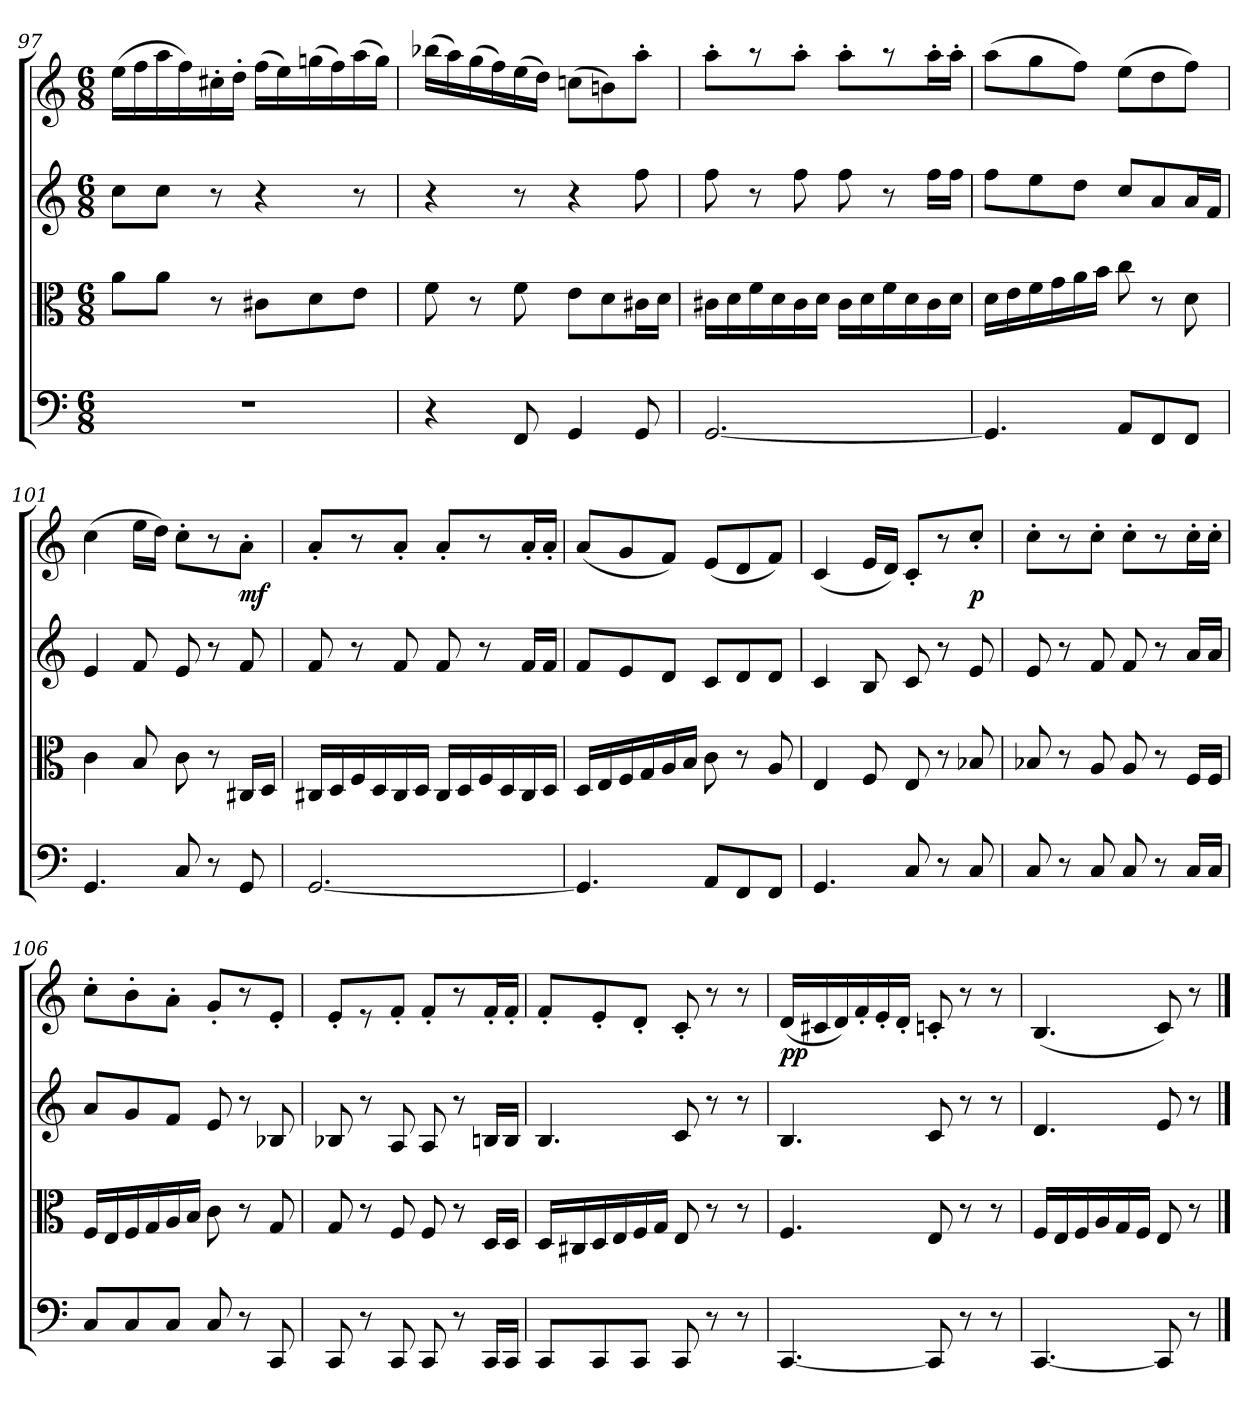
**kern	**kern	**kern	**kern	**dynam
*part4	*part3	*part2	*part1	*part1
*staff4	*staff3	*staff2	*staff1	*staff1
*clefF4	*clefC3	*clefG2	*clefG2	*
*k[]	*k[]	*k[]	*k[]	*
*C:	*C:	*C:	*C:	*
*M6/8	*M6/8	*M6/8	*M6/8	*
=97	=97	=97	=97	=97
2.r	8a\L	8cc\L	(16ee\LL	.
.	.	.	16ff\	.
.	8a\J	8cc\J	16aa\	.
.	.	.	16ff\)	.
.	8r	8r	16cc#X'\	.
.	.	.	16dd'\JJ	.
.	8c#X\L	4r	(16ff\LL	.
.	.	.	16ee\)	.
.	8d\	.	(16ggn\	.
.	.	.	16ff\)	.
.	8e\J	8r	(16aa\	.
.	.	.	16gg\JJ)	.
=98	=98	=98	=98	=98
4r	8f\	4r	(16bb-X\LL	.
.	.	.	16aa\)	.
.	8r	.	(16gg\	.
.	.	.	16ff\)	.
8FF/	8f\	8r	(16ee\	.
.	.	.	16dd\JJ)	.
4GG/	8e\L	4r	(8ccn\L	.
.	8d\	.	8bn\)	.
8GG/	16c#X\L	8ff\	8aa'\J	.
.	16d\JJ	.	.	.
=99	=99	=99	=99	=99
[2.GG/	16c#X\LL	8ff\	8aa'\L	.
.	16d\	.	.	.
.	16f\	8r	8r	.
.	16d\	.	.	.
.	16c#\	8ff\	8aa'\J	.
.	16d\JJ	.	.	.
.	16c#\LL	8ff\	8aa'\L	.
.	16d\	.	.	.
.	16f\	8r	8r	.
.	16d\	.	.	.
.	16c#\	16ff\LL	16aa'\L	.
.	16d\JJ	16ff\JJ	16aa'\JJ	.
=100	=100	=100	=100	=100
4.GG/]	16d\LL	8ff\L	(8aa\L	.
.	16e\	.	.	.
.	16f\	8ee\	8gg\	.
.	16g\	.	.	.
.	16a\	8dd\J	8ff\J)	.
.	16b\JJ	.	.	.
8AA/L	8cc\	8cc/L	(8ee\L	.
8FF/	8r	8a/	8dd\	.
8FF/J	8d\	16a/L	8ff\J)	.
.	.	16f/JJ	.	.
=101	=101	=101	=101	=101
4.GG/	4c\	4e/	(4cc\	.
.	8B/	8f/	16ee\LL	.
.	.	.	16dd\JJ)	.
8C/	8c\	8e/	8cc'\L	.
8r	8r	8r	8r	.
8GG/	16C#X/LL	8f/	8a'\J	mf
.	16D/JJ	.	.	.
=102	=102	=102	=102	=102
[2.GG/	16C#X/LL	8f/	8a'/L	.
.	16D/	.	.	.
.	16F/	8r	8r	.
.	16D/	.	.	.
.	16C#/	8f/	8a'/J	.
.	16D/JJ	.	.	.
.	16C#/LL	8f/	8a'/L	.
.	16D/	.	.	.
.	16F/	8r	8r	.
.	16D/	.	.	.
.	16C#/	16f/LL	16a'/L	.
.	16D/JJ	16f/JJ	16a'/JJ	.
=103	=103	=103	=103	=103
4.GG/]	16D/LL	8f/L	(8a/L	.
.	16E/	.	.	.
.	16F/	8e/	8g/	.
.	16G/	.	.	.
.	16A/	8d/J	8f/J)	.
.	16B/JJ	.	.	.
8AA/L	8c\	8c/L	(8e/L	.
8FF/	8r	8d/	8d/	.
8FF/J	8A/	8d/J	8f/J)	.
=104	=104	=104	=104	=104
4.GG/	4E/	4c/	(4c/	.
.	8F/	8B/	16e/LL	.
.	.	.	16d/JJ)	.
8C/	8E/	8c/	8c'/L	.
8r	8r	8r	8r	.
8C/	8B-X/	8e/	8cc'/J	p
=105	=105	=105	=105	=105
8C/	8B-X/	8e/	8cc'\L	.
8r	8r	8r	8r	.
8C/	8A/	8f/	8cc'\J	.
8C/	8A/	8f/	8cc'\L	.
8r	8r	8r	8r	.
16C/LL	16F/LL	16a/LL	16cc'\L	.
16C/JJ	16F/JJ	16a/JJ	16cc'\JJ	.
=106	=106	=106	=106	=106
8C/L	16F/LL	8a/L	8cc'\L	.
.	16E/	.	.	.
8C/	16F/	8g/	8b'\	.
.	16G/	.	.	.
8C/J	16A/	8f/J	8a'\J	.
.	16B/JJ	.	.	.
8C/	8c\	8e/	8g'/L	.
8r	8r	8r	8r	.
8CC/	8G/	8B-X/	8e'/J	.
=107	=107	=107	=107	=107
8CC/	8G/	8B-X/	8e'/L	.
8r	8r	8r	8r	.
8CC/	8F/	8A/	8f'/J	.
8CC/	8F/	8A/	8f'/L	.
8r	8r	8r	8r	.
16CC/LL	16D/LL	16Bn/LL	16f'/L	.
16CC/JJ	16D/JJ	16B/JJ	16f'/JJ	.
=108	=108	=108	=108	=108
8CC/L	16D/LL	4.B/	8f'/L	.
.	16C#X/	.	.	.
8CC/	16D/	.	8e'/	.
.	16E/	.	.	.
8CC/J	16F/	.	8d'/J	.
.	16G/JJ	.	.	.
8CC/	8E/	8c/	8c'/	.
8r	8r	8r	8r	.
8r	8r	8r	8r	.
=109	=109	=109	=109	=109
[4.CC/	4.F/	4.B/	(16d/LL	pp
.	.	.	16c#X/	.
.	.	.	16d/)	.
.	.	.	16f'/	.
.	.	.	16e'/	.
.	.	.	16d'/JJ	.
8CC/]	8E/	8c/	8cn'/	.
8r	8r	8r	8r	.
8r	8r	8r	8r	.
=110	=110	=110	=110	=110
[4.CC/	16F/LL	4.d/	(4.B/	.
.	16E/	.	.	.
.	16F/	.	.	.
.	16A/	.	.	.
.	16G/	.	.	.
.	16F/JJ	.	.	.
8CC/]	8E/	8e/	8c/)	.
8r	8r	8r	8r	.
==	==	==	==	==
*-	*-	*-	*-	*-
